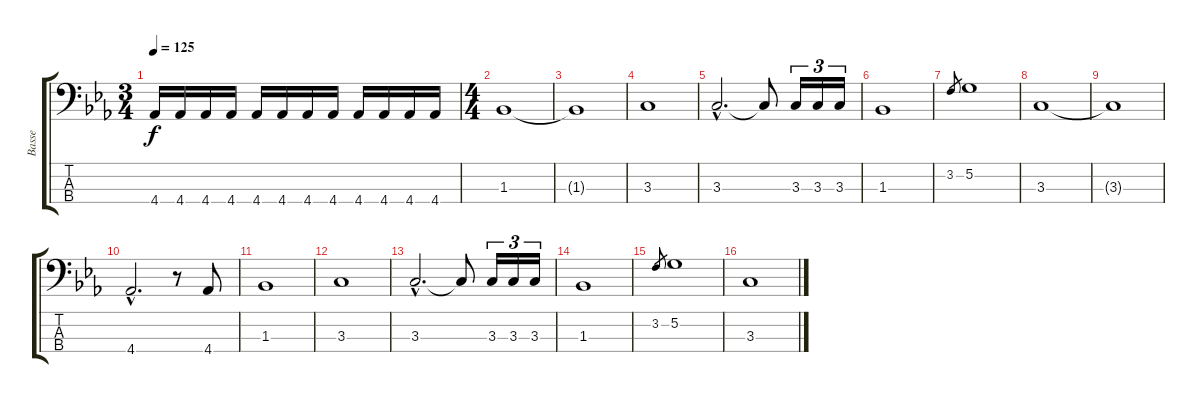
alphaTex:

\track ("Basse" "Basse") {instrument electricbassfinger}
\staff {score tabs}
\tuning (G2 D2 A1 E1) {hide}
\ts (3 4)
\tempo 125
\clef f4
\ks eb
4.4.16{dy f} 4.4.16 4.4.16 4.4.16 4.4.16 4.4.16 4.4.16 4.4.16 4.4.16 4.4.16 4.4.16 4.4.16 |
\ts (4 4)
1.3.1 |
1.3{t}.1 |
3.3.1 |
3.3{hac}.2{d} 3.3{t}.8 3.3.16{tu (3 2)} 3.3.16{tu (3 2)} 3.3.16{tu (3 2)} |
1.3.1 |
3.2.8{gr} 5.2.1 |
3.3.1 |
3.3{t}.1 |
4.4{hac}.2{d} r.8 4.4.8 |
1.3.1 |
3.3.1 |
3.3{hac}.2{d} 3.3{t}.8 3.3.16{tu (3 2)} 3.3.16{tu (3 2)} 3.3.16{tu (3 2)} |
1.3.1 |
3.2.8{gr} 5.2.1 |
3.3.1
